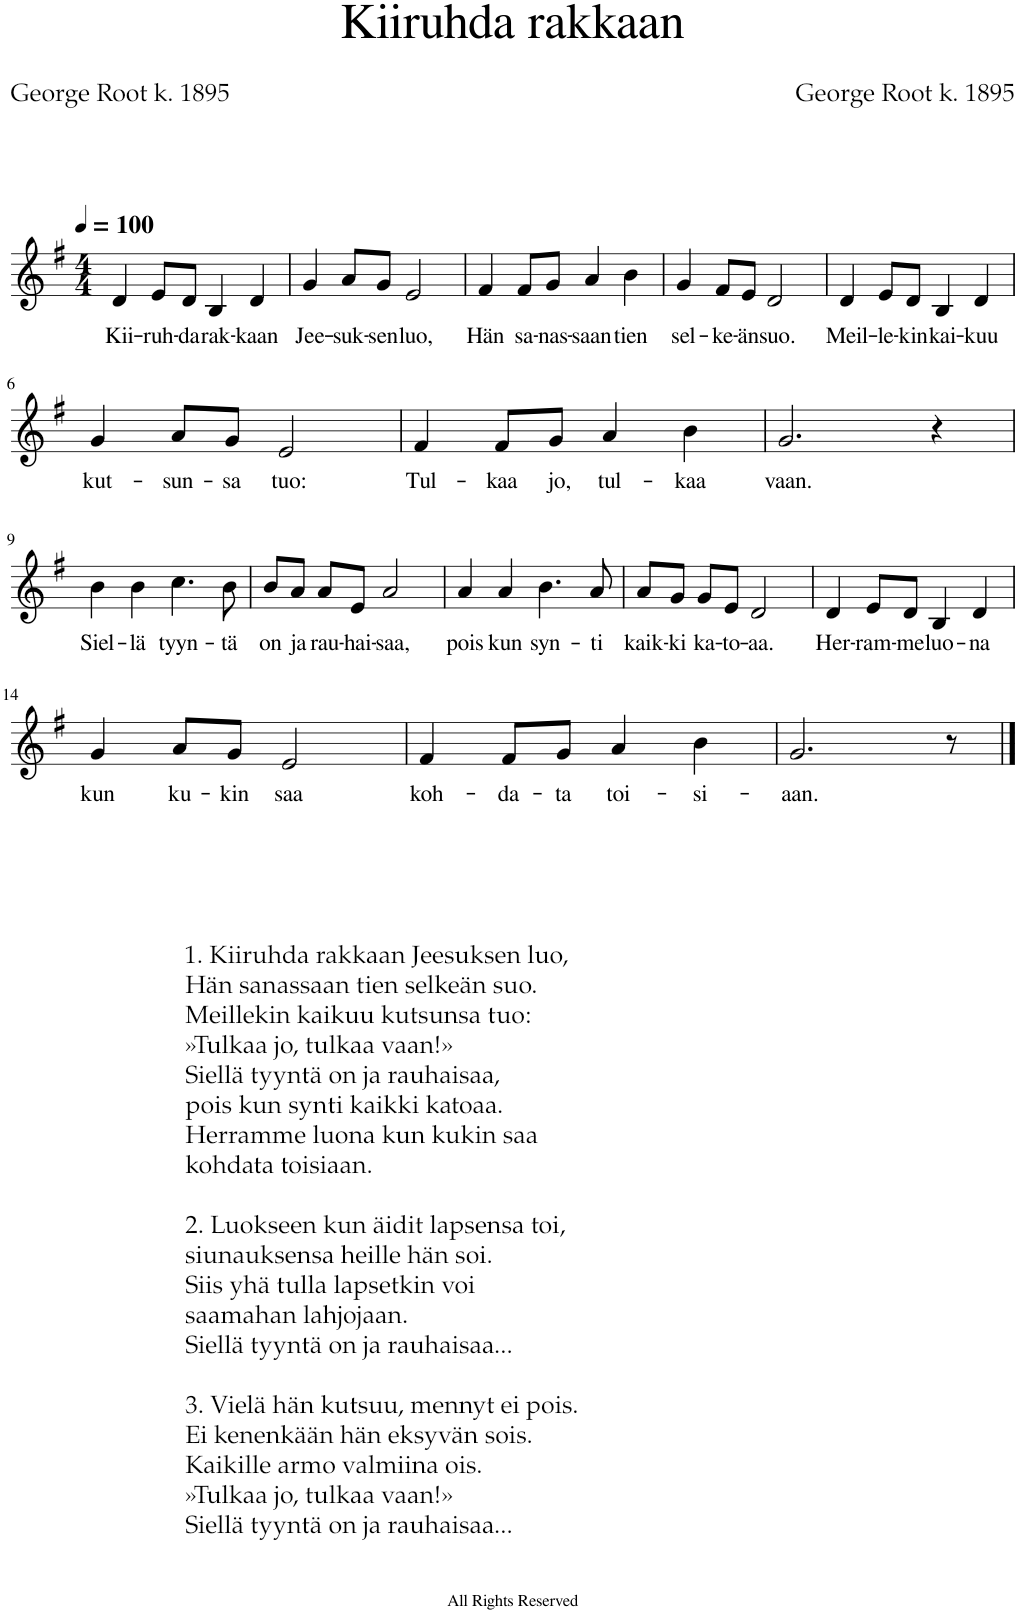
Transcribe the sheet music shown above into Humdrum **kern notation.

**kern	**text
*part1	*part1
*staff1	*staff1
*I"Staff	*
*clefG2	*
*k[f#]	*
*M4/4	*
*MM100	*
=1	=1
!	!LO:LY:b
4d/	Kii-
!	!LO:LY:b
8e/L	-ruh-
!	!LO:LY:b
8d/J	-da
!	!LO:LY:b
4B/	rak-
!	!LO:LY:b
4d/	-kaan
=2	=2
!	!LO:LY:b
4g/	Jee-
!	!LO:LY:b
8a/L	-suk-
!	!LO:LY:b
8g/J	-sen
!	!LO:LY:b
2e/	luo,
=3	=3
!	!LO:LY:b
4f#/	Hän
!	!LO:LY:b
8f#/L	sa-
!	!LO:LY:b
8g/J	-nas-
!	!LO:LY:b
4a/	-saan
!	!LO:LY:b
4b\	tien
=4	=4
!	!LO:LY:b
4g/	sel-
!	!LO:LY:b
8f#/L	-ke-
!	!LO:LY:b
8e/J	-än
!	!LO:LY:b
2d/	suo.
=5	=5
!	!LO:LY:b
4d/	Meil-
!	!LO:LY:b
8e/L	-le-
!	!LO:LY:b
8d/J	-kin
!	!LO:LY:b
4B/	kai-
!	!LO:LY:b
4d/	-kuu
!!LO:LB:g=z
=6	=6
!	!LO:LY:b
4g/	kut-
!	!LO:LY:b
8a/L	-sun-
!	!LO:LY:b
8g/J	-sa
!	!LO:LY:b
2e/	tuo:
=7	=7
!	!LO:LY:b
4f#/	Tul-
!	!LO:LY:b
8f#/L	-kaa
!	!LO:LY:b
8g/J	jo,
!	!LO:LY:b
4a/	tul-
!	!LO:LY:b
4b\	-kaa
=8	=8
!	!LO:LY:b
2.g/	vaan.
4r	.
!!LO:LB:g=z
=9	=9
!	!LO:LY:b
4b\	Siel-
!	!LO:LY:b
4b\	-lä
!	!LO:LY:b
4.cc\	tyyn-
!	!LO:LY:b
8b\	-tä
=10	=10
!	!LO:LY:b
8b/L	on
!	!LO:LY:b
8a/J	ja
!	!LO:LY:b
8a/L	rau-
!	!LO:LY:b
8e/J	-hai-
!	!LO:LY:b
2a/	-saa,
=11	=11
!	!LO:LY:b
4a/	pois
!	!LO:LY:b
4a/	kun
!	!LO:LY:b
4.b\	syn-
!	!LO:LY:b
8a/	-ti
=12	=12
!	!LO:LY:b
8a/L	kaik-
!	!LO:LY:b
8g/J	-ki
!	!LO:LY:b
8g/L	ka-
!	!LO:LY:b
8e/J	-to-
!	!LO:LY:b
2d/	-aa.
=13	=13
!	!LO:LY:b
4d/	Her-
!	!LO:LY:b
8e/L	-ram-
!	!LO:LY:b
8d/J	-me
!	!LO:LY:b
4B/	luo-
!	!LO:LY:b
4d/	-na
!!LO:LB:g=z
=14	=14
!	!LO:LY:b
4g/	kun
!	!LO:LY:b
8a/L	ku-
!	!LO:LY:b
8g/J	-kin
!	!LO:LY:b
2e/	saa
=15	=15
!	!LO:LY:b
4f#/	koh-
!	!LO:LY:b
8f#/L	-da-
!	!LO:LY:b
8g/J	-ta
!	!LO:LY:b
4a/	toi-
!	!LO:LY:b
4b\	-si-
=16	=16
!	!LO:LY:b
2.g/	-aan.
8r	.
==	==
*-	*-
